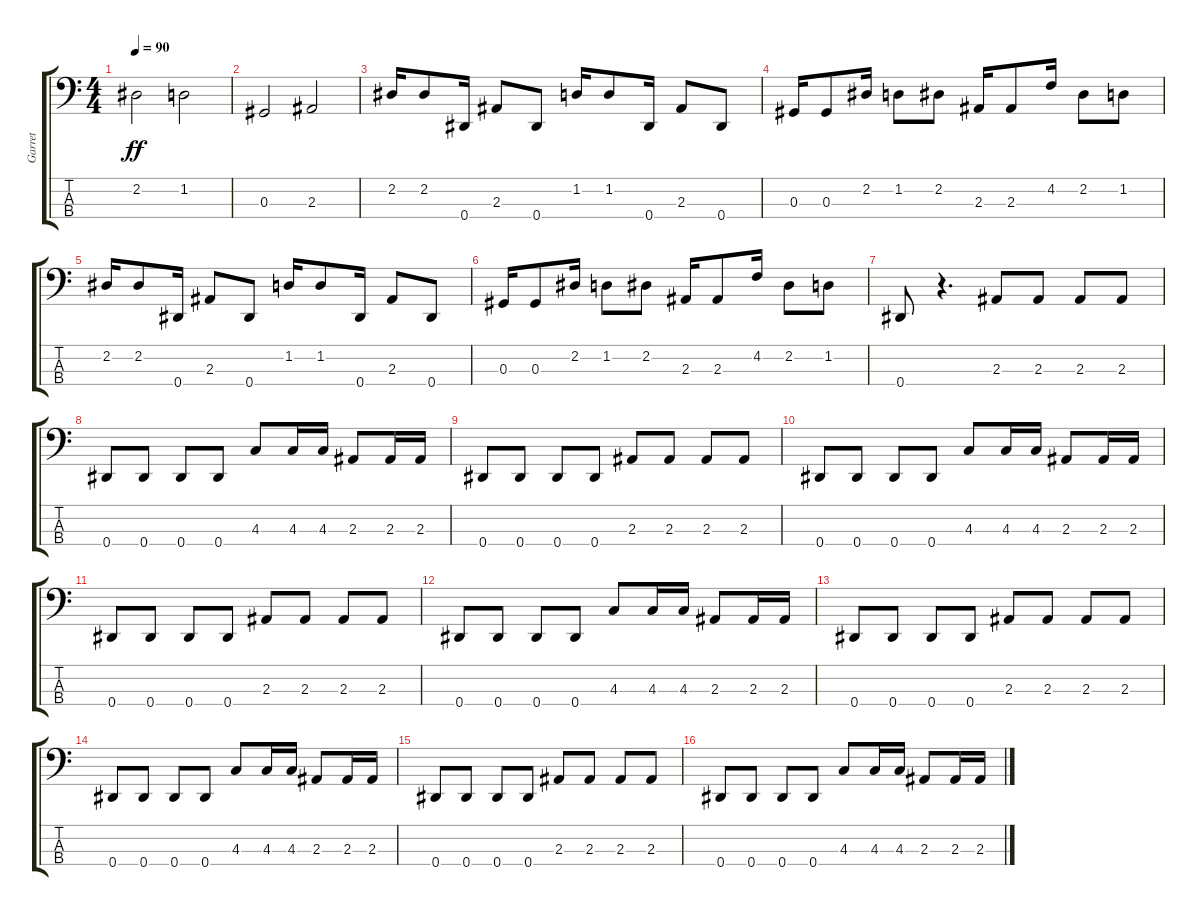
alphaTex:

\track ("Garret" "Garret") {instrument electricbasspick}
\staff {score tabs}
\tuning (Gb2 Db2 Ab1 Eb1) {hide}
\ts (4 4)
\tempo 90
\clef f4
\ks c
2.2.2{dy ff} 1.2.2 |
0.3.2 2.3.2 |
2.2.16 2.2.8 0.4.16 2.3.8 0.4.8 1.2.16 1.2.8 0.4.16 2.3.8 0.4.8 |
0.3.16 0.3.8 2.2.16 1.2.8 2.2.8 2.3.16 2.3.8 4.2.16 2.2.8 1.2.8 |
2.2.16 2.2.8 0.4.16 2.3.8 0.4.8 1.2.16 1.2.8 0.4.16 2.3.8 0.4.8 |
0.3.16 0.3.8 2.2.16 1.2.8 2.2.8 2.3.16 2.3.8 4.2.16 2.2.8 1.2.8 |
0.4.8 r.4{d} 2.3.8 2.3.8 2.3.8 2.3.8 |
0.4.8 0.4.8 0.4.8 0.4.8 4.3.8 4.3.16 4.3.16 2.3.8 2.3.16 2.3.16 |
0.4.8 0.4.8 0.4.8 0.4.8 2.3.8 2.3.8 2.3.8 2.3.8 |
0.4.8 0.4.8 0.4.8 0.4.8 4.3.8 4.3.16 4.3.16 2.3.8 2.3.16 2.3.16 |
0.4.8 0.4.8 0.4.8 0.4.8 2.3.8 2.3.8 2.3.8 2.3.8 |
0.4.8 0.4.8 0.4.8 0.4.8 4.3.8 4.3.16 4.3.16 2.3.8 2.3.16 2.3.16 |
0.4.8 0.4.8 0.4.8 0.4.8 2.3.8 2.3.8 2.3.8 2.3.8 |
0.4.8 0.4.8 0.4.8 0.4.8 4.3.8 4.3.16 4.3.16 2.3.8 2.3.16 2.3.16 |
0.4.8 0.4.8 0.4.8 0.4.8 2.3.8 2.3.8 2.3.8 2.3.8 |
0.4.8 0.4.8 0.4.8 0.4.8 4.3.8 4.3.16 4.3.16 2.3.8 2.3.16 2.3.16
